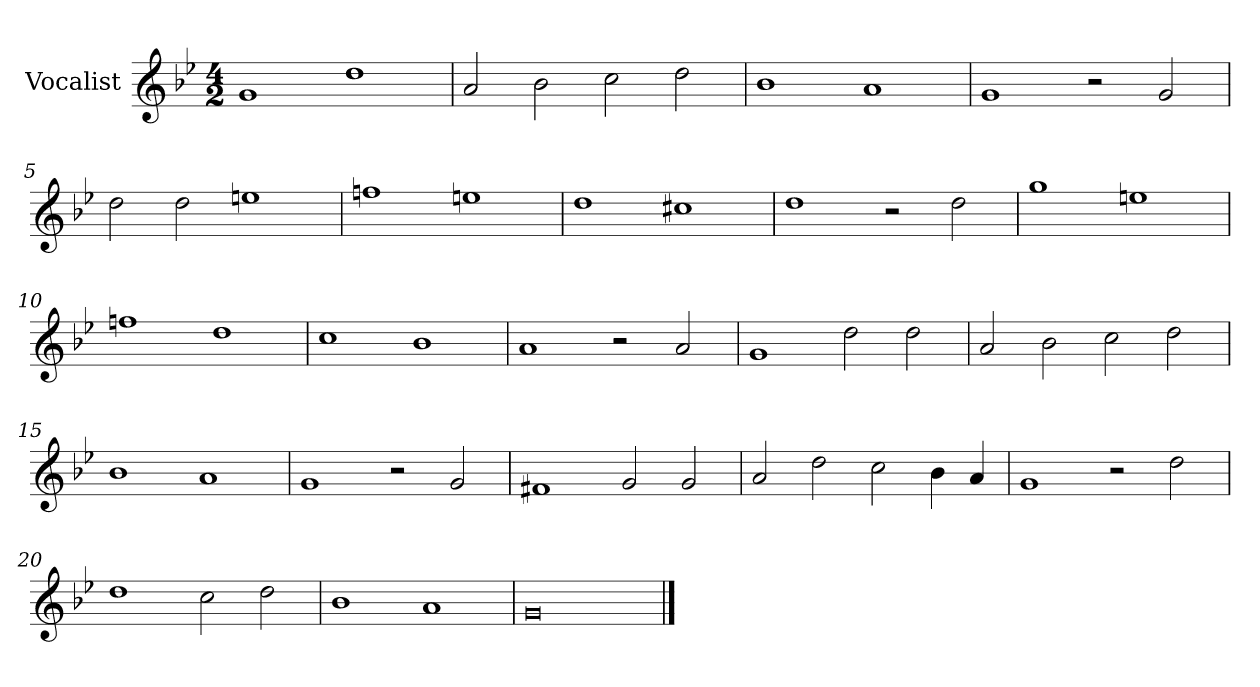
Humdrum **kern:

**kern
*part1
*staff1
*I"Vocalist
*k[b-e-]
*g:
*M4/2
=1
1g
1dd
=2
2a
2b-
2cc
2dd
=3
1b-
1a
=4
1g
2r
2g
=5
2dd
2dd
1een
=6
1ffn
1een
=7
1dd
1cc#X
=8
1dd
2r
2dd
=9
1gg
1een
=10
1ffn
1dd
=11
1cc
1b-
=12
1a
2r
2a
=13
1g
2dd
2dd
=14
2a
2b-
2cc
2dd
=15
1b-
1a
=16
1g
2r
2g
=17
1f#X
2g
2g
=18
2a
2dd
2cc
4b-
4a
=19
1g
2r
2dd
=20
1dd
2cc
2dd
=21
1b-
1a
=22
0g
==
*-
